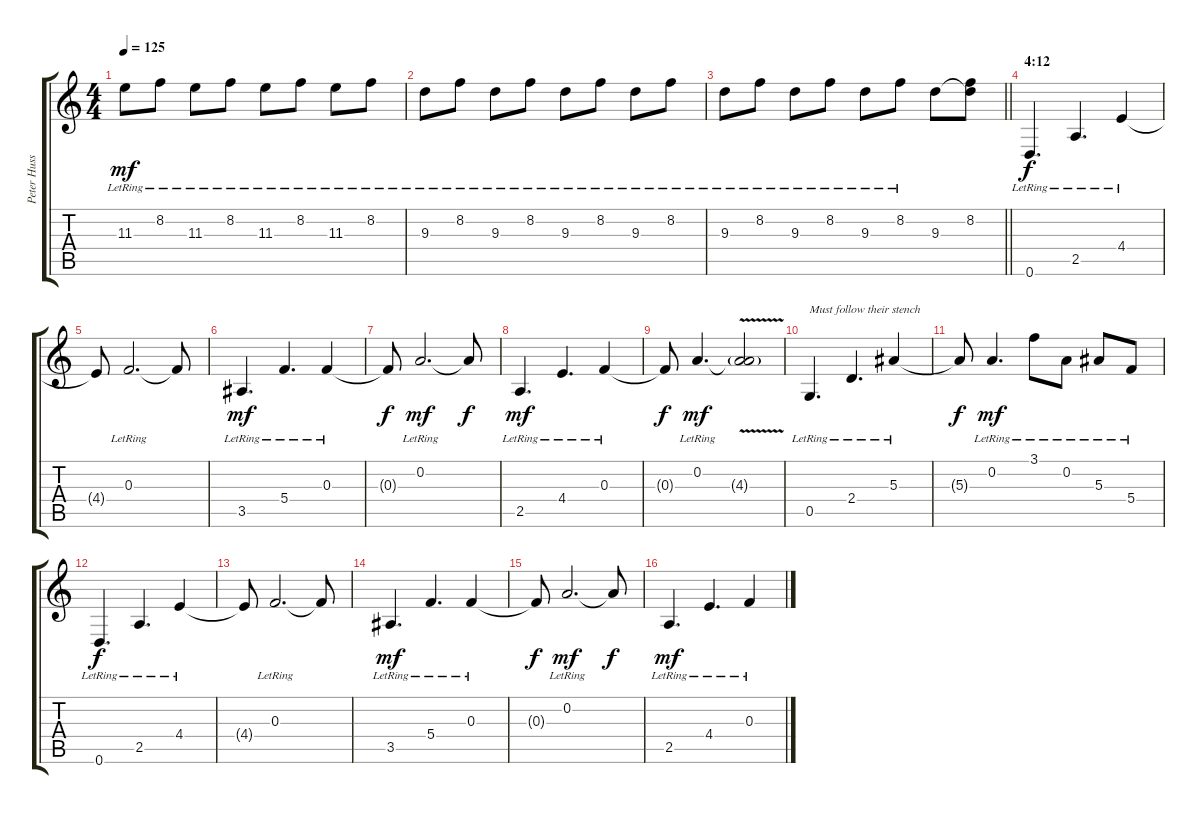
\track ("Peter Huss" "Peter Huss") {instrument acousticguitarsteel}
\staff {score tabs}
\tuning (D4 A3 F3 C3 G2 D2) {hide}
\ts (4 4)
\tempo 125
\clef g2
\ks c
11.3{lr}.8{dy mf} 8.2{lr}.8 11.3{lr}.8 8.2{lr}.8 11.3{lr}.8 8.2{lr}.8 11.3{lr}.8 8.2{lr}.8 |
9.3{lr}.8 8.2{lr}.8 9.3{lr}.8 8.2{lr}.8 9.3{lr}.8 8.2{lr}.8 9.3{lr}.8 8.2{lr}.8 |
\barLineRight lightlight
9.3{lr}.8 8.2{lr}.8 9.3{lr}.8 8.2{lr}.8 9.3{lr}.8 8.2{lr}.8 9.3.8 (8.2 9.3{t}).8 |
\section ("" "4:12")
0.6{lr}.4{d dy f instrument acousticguitarsteel} 2.5{lr}.4{d} 4.4{lr}.4 |
4.4{t}.8 0.3{lr}.2{d} 0.3{t}.8 |
3.5{lr}.4{d dy mf} 5.4{lr}.4{d} 0.3{lr}.4 |
0.3{t}.8{dy f} 0.2{lr}.2{d dy mf} 0.2{t}.8{dy f} |
2.5{lr}.4{d dy mf} 4.4{lr}.4{d} 0.3{lr}.4 |
0.3{t}.8{dy f} 0.2{lr}.4{d dy mf} (0.2{t} 4.3{v g}).2 |
0.5{lr}.4{d txt "Must follow their stench"} 2.4{lr}.4{d} 5.3{lr}.4 |
5.3{t}.8{dy f} 0.2{lr}.4{d dy mf} 3.1{lr}.8 0.2{lr}.8 5.3{lr}.8 5.4{lr}.8 |
0.6{lr}.4{d dy f} 2.5{lr}.4{d} 4.4{lr}.4 |
4.4{t}.8 0.3{lr}.2{d} 0.3{t}.8 |
3.5{lr}.4{d dy mf} 5.4{lr}.4{d} 0.3{lr}.4 |
0.3{t}.8{dy f} 0.2{lr}.2{d dy mf} 0.2{t}.8{dy f} |
2.5{lr}.4{d dy mf} 4.4{lr}.4{d} 0.3{lr}.4
